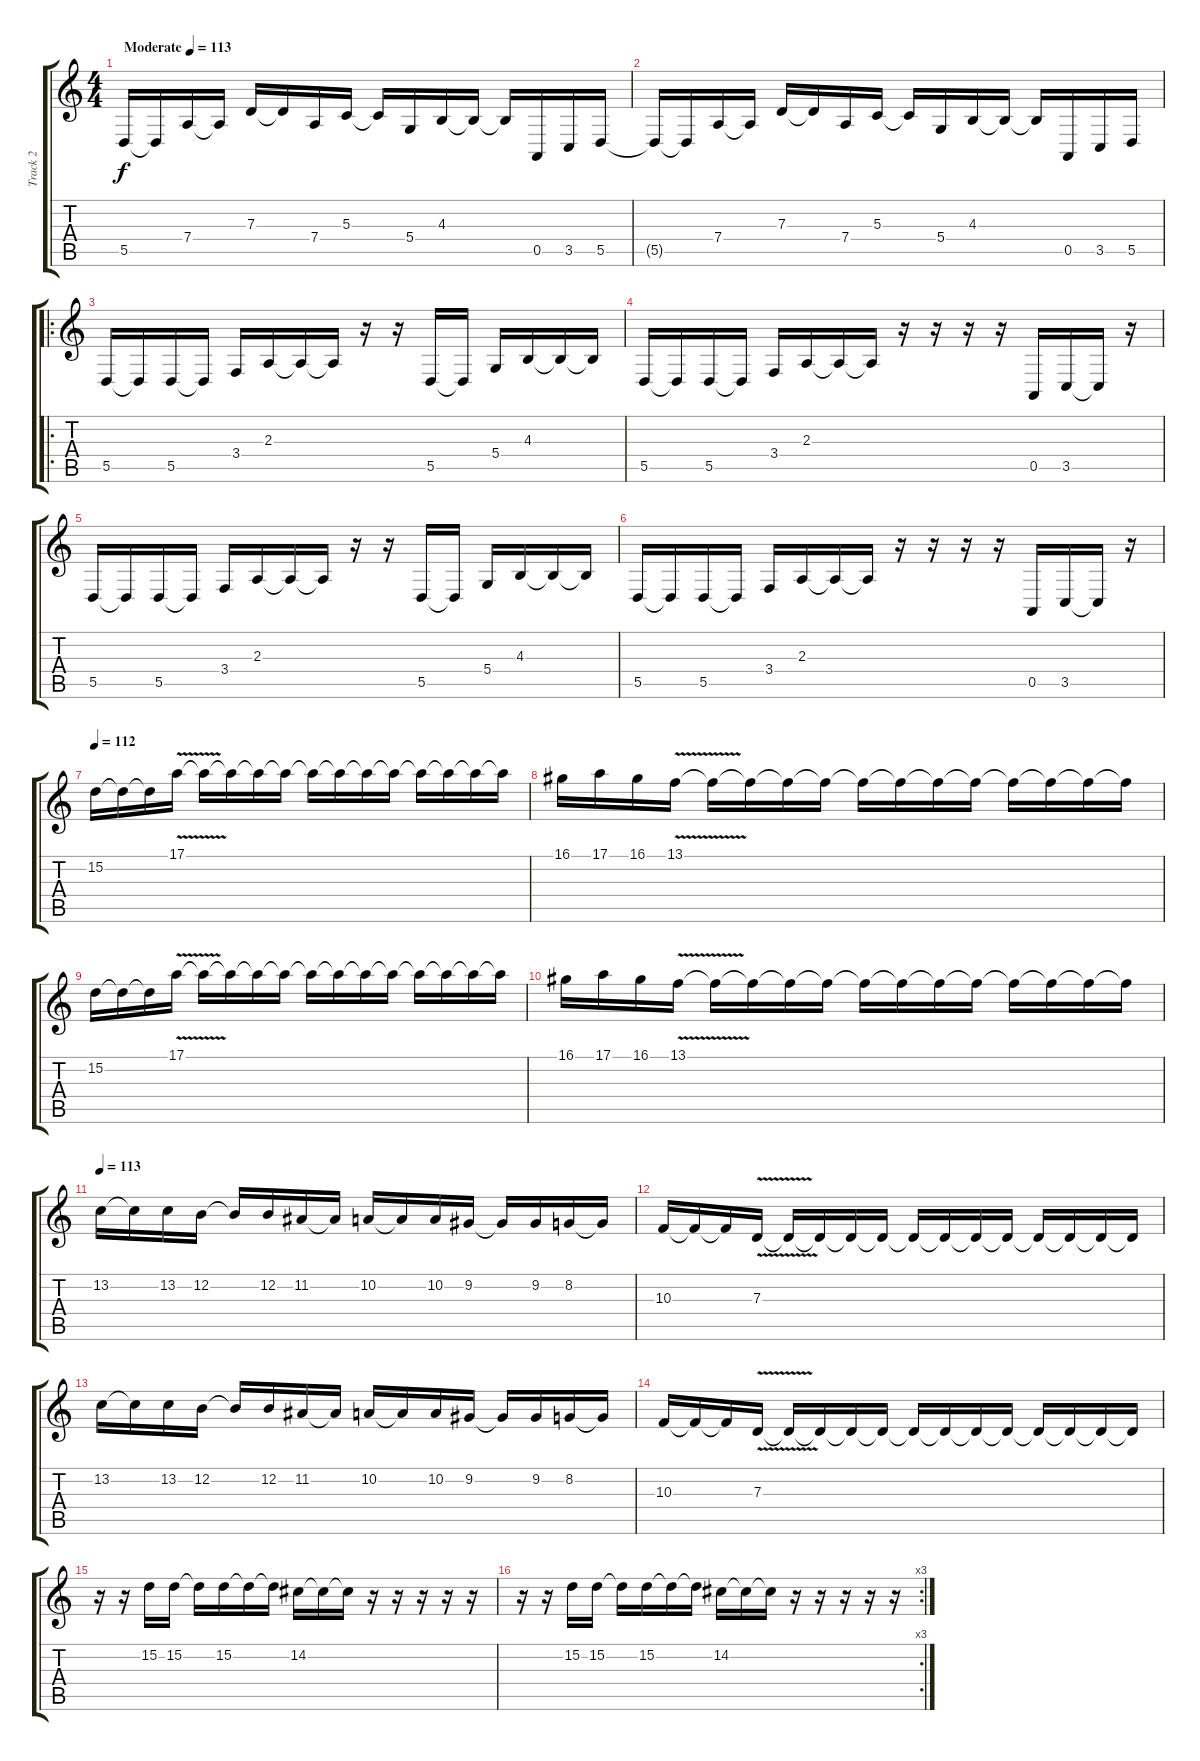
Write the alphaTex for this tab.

\track ("Track 2" "Track 2") {instrument lead5charang}
\staff {score tabs}
\tuning (E4 B3 G3 D3 A2 E2) {hide}
\ts (4 4)
\tempo (113 "Moderate")
\clef g2
\ks c
5.5.16{dy f instrument lead5charang} 5.5{t}.16 7.4.16 7.4{t}.16 7.3.16 7.3{t}.16 7.4.16 5.3.16 5.3{t}.16 5.4.16 4.3.16 4.3{t}.16 4.3{t}.16 0.5.16 3.5.16 5.5.16 |
5.5{t}.16 5.5{t}.16 7.4.16 7.4{t}.16 7.3.16 7.3{t}.16 7.4.16 5.3.16 5.3{t}.16 5.4.16 4.3.16 4.3{t}.16 4.3{t}.16 0.5.16 3.5.16 5.5.16 |
\ro
5.5.16 5.5{t}.16 5.5.16 5.5{t}.16 3.4.16 2.3.16 2.3{t}.16 2.3{t}.16 r.16 r.16 5.5.16 5.5{t}.16 5.4.16 4.3.16 4.3{t}.16 4.3{t}.16 |
5.5.16 5.5{t}.16 5.5.16 5.5{t}.16 3.4.16 2.3.16 2.3{t}.16 2.3{t}.16 r.16 r.16 r.16 r.16 0.5.16 3.5.16 3.5{t}.16 r.16 |
5.5.16 5.5{t}.16 5.5.16 5.5{t}.16 3.4.16 2.3.16 2.3{t}.16 2.3{t}.16 r.16 r.16 5.5.16 5.5{t}.16 5.4.16 4.3.16 4.3{t}.16 4.3{t}.16 |
5.5.16 5.5{t}.16 5.5.16 5.5{t}.16 3.4.16 2.3.16 2.3{t}.16 2.3{t}.16 r.16 r.16 r.16 r.16 0.5.16 3.5.16 3.5{t}.16 r.16 |
\tempo 112
15.2.16 15.2{t}.16 15.2{t}.16 17.1{v}.16 17.1{t}.16 17.1{t}.16 17.1{t}.16 17.1{t}.16 17.1{t}.16 17.1{t}.16 17.1{t}.16 17.1{t}.16 17.1{t}.16 17.1{t}.16 17.1{t}.16 17.1{t}.16 |
16.1.16 17.1.16 16.1.16 13.1{v}.16 13.1{t}.16 13.1{t}.16 13.1{t}.16 13.1{t}.16 13.1{t}.16 13.1{t}.16 13.1{t}.16 13.1{t}.16 13.1{t}.16 13.1{t}.16 13.1{t}.16 13.1{t}.16 |
15.2.16 15.2{t}.16 15.2{t}.16 17.1{v}.16 17.1{t}.16 17.1{t}.16 17.1{t}.16 17.1{t}.16 17.1{t}.16 17.1{t}.16 17.1{t}.16 17.1{t}.16 17.1{t}.16 17.1{t}.16 17.1{t}.16 17.1{t}.16 |
16.1.16 17.1.16 16.1.16 13.1{v}.16 13.1{t}.16 13.1{t}.16 13.1{t}.16 13.1{t}.16 13.1{t}.16 13.1{t}.16 13.1{t}.16 13.1{t}.16 13.1{t}.16 13.1{t}.16 13.1{t}.16 13.1{t}.16 |
\tempo 113
13.2.16 13.2{t}.16 13.2.16 12.2.16 12.2{t}.16 12.2.16 11.2.16 11.2{t}.16 10.2.16 10.2{t}.16 10.2.16 9.2.16 9.2{t}.16 9.2.16 8.2.16 8.2{t}.16 |
10.3.16 10.3{t}.16 10.3{t}.16 7.3{v}.16 7.3{t}.16 7.3{t}.16 7.3{t}.16 7.3{t}.16 7.3{t}.16 7.3{t}.16 7.3{t}.16 7.3{t}.16 7.3{t}.16 7.3{t}.16 7.3{t}.16 7.3{t}.16 |
13.2.16 13.2{t}.16 13.2.16 12.2.16 12.2{t}.16 12.2.16 11.2.16 11.2{t}.16 10.2.16 10.2{t}.16 10.2.16 9.2.16 9.2{t}.16 9.2.16 8.2.16 8.2{t}.16 |
10.3.16 10.3{t}.16 10.3{t}.16 7.3{v}.16 7.3{t}.16 7.3{t}.16 7.3{t}.16 7.3{t}.16 7.3{t}.16 7.3{t}.16 7.3{t}.16 7.3{t}.16 7.3{t}.16 7.3{t}.16 7.3{t}.16 7.3{t}.16 |
r.16 r.16 15.2.16 15.2.16 15.2{t}.16 15.2.16 15.2{t}.16 15.2{t}.16 14.2.16 14.2{t}.16 14.2{t}.16 r.16 r.16 r.16 r.16 r.16 |
\rc 3
r.16 r.16 15.2.16 15.2.16 15.2{t}.16 15.2.16 15.2{t}.16 15.2{t}.16 14.2.16 14.2{t}.16 14.2{t}.16 r.16 r.16 r.16 r.16 r.16
